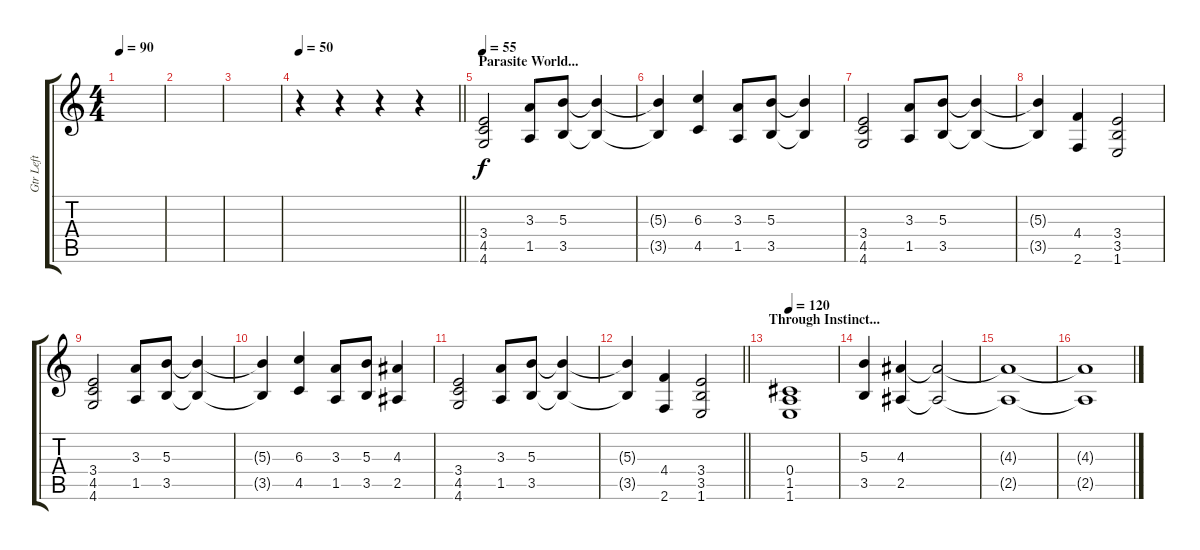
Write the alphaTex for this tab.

\track ("Gtr Left" "Gtr Left") {instrument distortionguitar}
\staff {score tabs}
\tuning (Eb4 Bb3 Gb3 Db3 Ab2 Eb2) {hide}
\ts (4 4)
\tempo 90
\clef g2
\ks c
|
|
|
\tempo 50
\barLineRight lightlight
r.4 r.4 r.4 r.4 |
\section ("" "Parasite World...")
\tempo 55
(3.4 4.5 4.6).2{dy f} (3.3 1.5).8 (5.3 3.5).8 (5.3{t} 3.5{t}).4 |
(5.3{t} 3.5{t}).4 (6.3 4.5).4 (3.3 1.5).8 (5.3 3.5).8 (5.3{t} 3.5{t}).4 |
(3.4 4.5 4.6).2 (3.3 1.5).8 (5.3 3.5).8 (5.3{t} 3.5{t}).4 |
(5.3{t} 3.5{t}).4 (4.4 2.6).4 (3.4 3.5 1.6).2 |
(3.4 4.5 4.6).2 (3.3 1.5).8 (5.3 3.5).8 (5.3{t} 3.5{t}).4 |
(5.3{t} 3.5{t}).4 (6.3 4.5).4 (3.3 1.5).8 (5.3 3.5).8 (4.3 2.5).4 |
(3.4 4.5 4.6).2 (3.3 1.5).8 (5.3 3.5).8 (5.3{t} 3.5{t}).4 |
\barLineRight lightlight
(5.3{t} 3.5{t}).4 (4.4 2.6).4 (3.4 3.5 1.6).2 |
\section ("" "Through Instinct...")
\tempo 120
(0.4 1.5 1.6).1 |
(5.3 3.5).4 (4.3 2.5).4 (4.3{t} 2.5{t}).2 |
(4.3{t} 2.5{t}).1 |
(4.3{t} 2.5{t}).1
